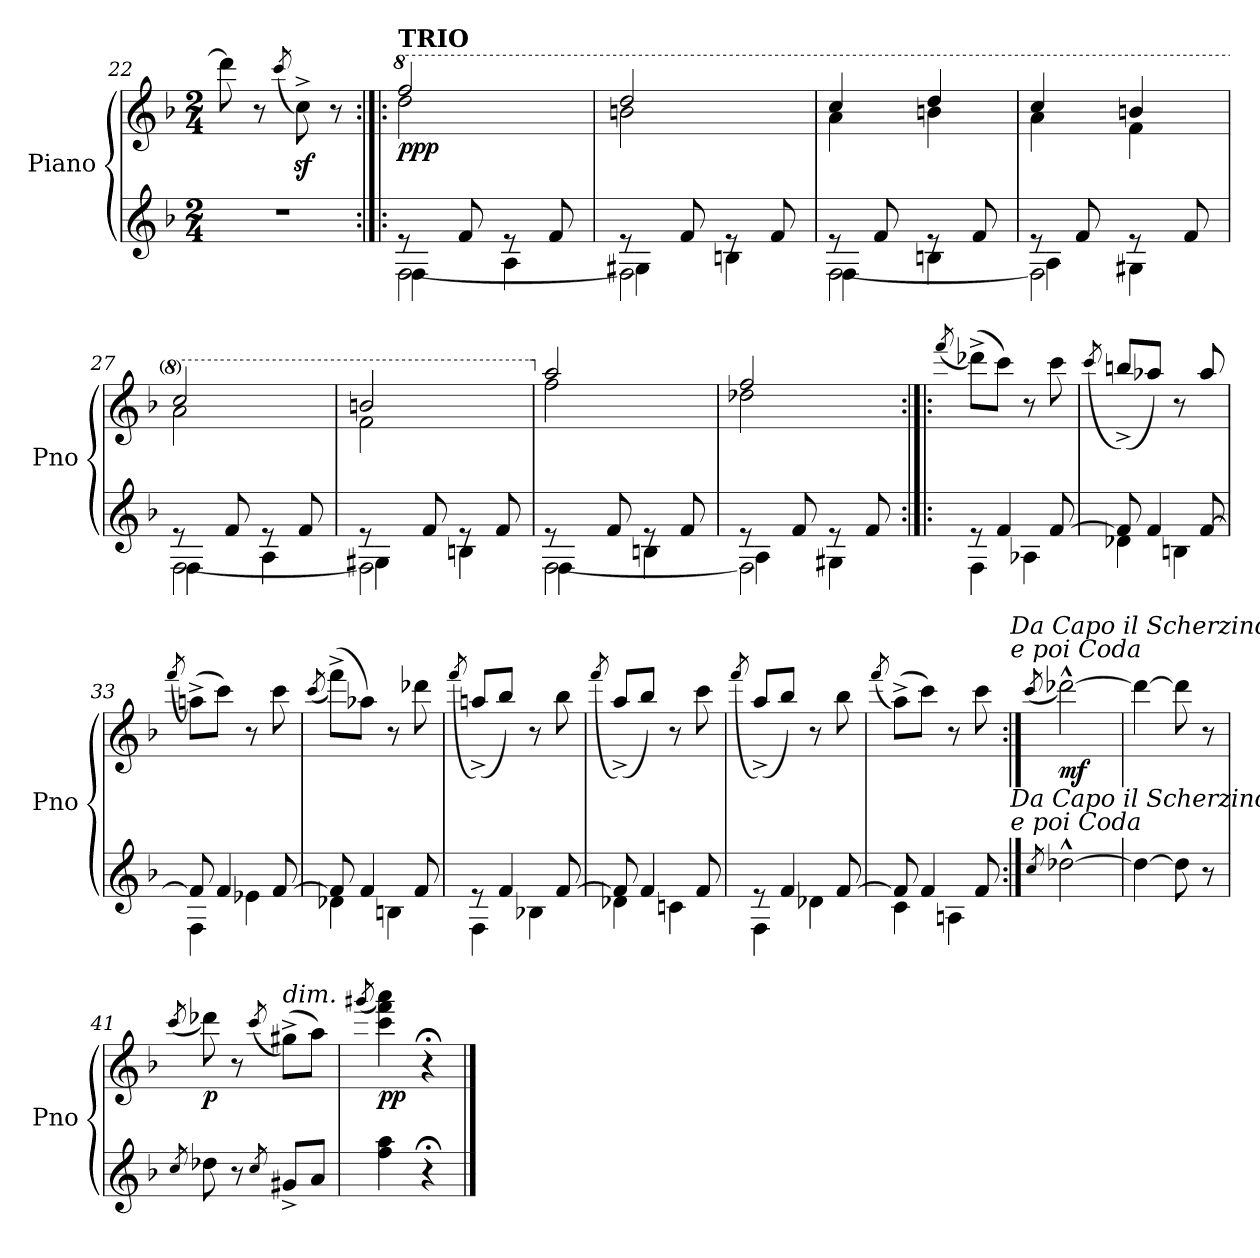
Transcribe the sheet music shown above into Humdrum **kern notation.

**kern	**kern	**dynam
*part1	*part1	*part1
*staff2	*staff1	*staff1/2
*I"Piano	*	*
*I'Pno	*	*
*clefG2	*clefG2	*
*k[b-]	*k[b-]	*
*M2/4	*M2/4	*
=22	=22	=22
2r	8ddd-\]	.
.	8r	.
.	(8qccc/	.
.	8ccz<^\)	.
.	8r	.
!!LO:PB:g=z
=23:|!|:	=23:|!|:	=23:|!|:
*^	*	*
*	*^	*	*
*	*	*	*8va	*
*	*	*	*^	*
*	*	*	*	*^	*
!	!	!	!LO:TX:a:B:t=TRIO	!	!	!
!	!	!	!	!	!	!LO:DY:b
8re	[2F\	4F\	2fff/	2ddd\	16fff!yy	ppp
.	.	.	.	.	16ggg!yy	.
8f/	.	.	.	.	16fff!yy	.
.	.	.	.	.	16ggg!yy	.
8re	.	4A\	.	.	16fff!yy	.
.	.	.	.	.	16ggg!yy	.
8f/	.	.	.	.	16fff!yy	.
.	.	.	.	.	16ggg!yy	.
=24	=24	=24	=24	=24	=24	=24
8re	2F\]	4G#X\	2ddd/	2bbn\	16ddd!yy	.
.	.	.	.	.	16eee!yy	.
8f/	.	.	.	.	16ddd!yy	.
.	.	.	.	.	16eee!yy	.
8re	.	4Bn\	.	.	16ddd!yy	.
.	.	.	.	.	16eee!yy	.
8f/	.	.	.	.	16ddd!yy	.
.	.	.	.	.	16eee!yy	.
=25	=25	=25	=25	=25	=25	=25
8re	[2F\	4F\	4ccc/	4aa\	16ccc!yy	.
.	.	.	.	.	16ddd!yy	.
8f/	.	.	.	.	16ccc!yy	.
.	.	.	.	.	16ddd!yy	.
8re	.	4Bn\	4ddd/	4bbn\	16ddd!yy	.
.	.	.	.	.	16eee!yy	.
8f/	.	.	.	.	16ddd!yy	.
.	.	.	.	.	16eee!yy	.
=26	=26	=26	=26	=26	=26	=26
8re	2F\]	4A\	4ccc/	4aa\	16ccc!yy	.
.	.	.	.	.	16ddd!yy	.
8f/	.	.	.	.	16ccc!yy	.
.	.	.	.	.	16ddd!yy	.
8re	.	4G#X\	4bbn/	4ff\	16bb!yy	.
.	.	.	.	.	16ccc#X!yy	.
8f/	.	.	.	.	16bb!yy	.
.	.	.	.	.	16ccc#!yy	.
=27	=27	=27	=27	=27	=27	=27
8re	[2F\	4F\	2ccc/	2aa\	16ccc!yy	.
.	.	.	.	.	16ddd!yy	.
8f/	.	.	.	.	16ccc!yy	.
.	.	.	.	.	16ddd!yy	.
8re	.	4A\	.	.	16ccc!yy	.
.	.	.	.	.	16ddd!yy	.
8f/	.	.	.	.	16ccc!yy	.
.	.	.	.	.	16ddd!yy	.
!!LO:LB:g=z	!!	!!
=28	=28	=28	=28	=28	=28	=28
8re	2F\]	4G#X\	2bbn/	2ff\	16bb!yy	.
.	.	.	.	.	16ccc#X!yy	.
8f/	.	.	.	.	16bb!yy	.
.	.	.	.	.	16ccc#!yy	.
8re	.	4Bn\	.	.	16bb!yy	.
.	.	.	.	.	16ccc#!yy	.
8f/	.	.	.	.	16bb!yy	.
.	.	.	.	.	16ccc#!yy	.
=29	=29	=29	=29	=29	=29	=29
*	*	*	*X8va	*	*	*
8re	[2F\	4F\	2aa/	2ff\	16aa!yy	.
.	.	.	.	.	16bbn!yy	.
8f/	.	.	.	.	16aa!yy	.
.	.	.	.	.	16bb!yy	.
8re	.	4Bn\	.	.	16aa!yy	.
.	.	.	.	.	16bb!yy	.
8f/	.	.	.	.	16aa!yy	.
.	.	.	.	.	16bb!yy	.
=30	=30	=30	=30	=30	=30	=30
8re	2F\]	4A\	2ff/	2dd-X\	16ff!yy	.
.	.	.	.	.	16gg!yy	.
8f/	.	.	.	.	16ff!yy	.
.	.	.	.	.	16gg!yy	.
8re	.	4G#X\	.	.	16ff!yy	.
.	.	.	.	.	16gg!yy	.
8f/	.	.	.	.	16ff!yy	.
.	.	.	.	.	16gg!yy	.
*v	*v	*v	*	*	*	*
*	*v	*v	*v	*
=31:|!|:	=31:|!|:	=31:|!|:
.	(8qfff/	.
*^	*	*
8re	4F\	(8ddd-X^\L)	.
4f/	.	8ccc\J)	.
.	4A-X\	8r	.
[8f/	.	8ccc\	.
=32	=32	=32	=32
.	.	(8qccc/	.
8f/]	4d-X\	(8bbn^/L)	.
4f/	.	8aa-X/J)	.
.	4Bn\	8r	.
[8f/	.	8aa-/	.
!!LO:LB:g=z
=33	=33	=33	=33
.	.	(8qfff/	.
8f/]	4F\	(8aan^\L)	.
4f/	.	8ccc\J)	.
.	4e-X\	8r	.
[8f/	.	8ccc\	.
=34	=34	=34	=34
.	.	(8qccc/	.
8f/]	4d-X\	(8fff^\L)	.
4f/	.	8aa-X\J)	.
.	4Bn\	8r	.
8f/	.	8ddd-X\	.
=35	=35	=35	=35
.	.	(8qfff/	.
8re	4F\	(8aan^/L)	.
4f/	.	8bb-/J)	.
.	4B-X\	8r	.
[8f/	.	8bb-\	.
=36	=36	=36	=36
.	.	(8qfff/	.
8f/]	4d-X\	(8aa^/L)	.
4f/	.	8bb-/J)	.
.	4cn\	8r	.
8f/	.	8ccc\	.
=37	=37	=37	=37
.	.	(8qfff/	.
8re	4F\	(8aa^/L)	.
4f/	.	8bb-/J)	.
.	4d-X\	8r	.
[8f/	.	8bb-\	.
=38	=38	=38	=38
.	.	(8qfff/	.
8f/]	4c\	(8aa^\L)	.
4f/	.	8ccc\J)	.
.	4An\	8r	.
8f/	.	8ccc\	.
*v	*v	*	*
!	!LO:TX:a:t=<i>Da Capo il Scherzino, senza Trio,\ne poi Coda</i>	!
!LO:TX:a:t=<i>Da Capo il Scherzino, senza Trio,\ne poi Coda</i>	!	!
!!LO:LB:g=z
=39:|!	=39:|!	=39:|!
8qcc/	(8qccc/	.
!	!	!LO:DY:b
[2dd-X^^\	[2ddd-X^^\)	mf
=40	=40	=40
4dd-\_	4ddd-\_	.
8dd-\]	8ddd-\]	.
8r	8r	.
=41	=41	=41
8qcc/	(8qccc/	.
!	!	!LO:DY:b
8dd-X\	8ddd-X\)	p
8r	8r	.
8qcc/	(8qccc/	.
!	!LO:TX:a:i:t=dim.	!
8g#X^/L	(8gg#X^\L)	.
8a/J	8aa\J)	.
=42	=42	=42
.	(>8qggg#X/	.
!	!	!LO:DY:b
4ff\ 4aa\	4ccc\ 4fff\ 4aaa\)	pp
4r;<	4r;<	.
==	==	==
*-	*-	*-
